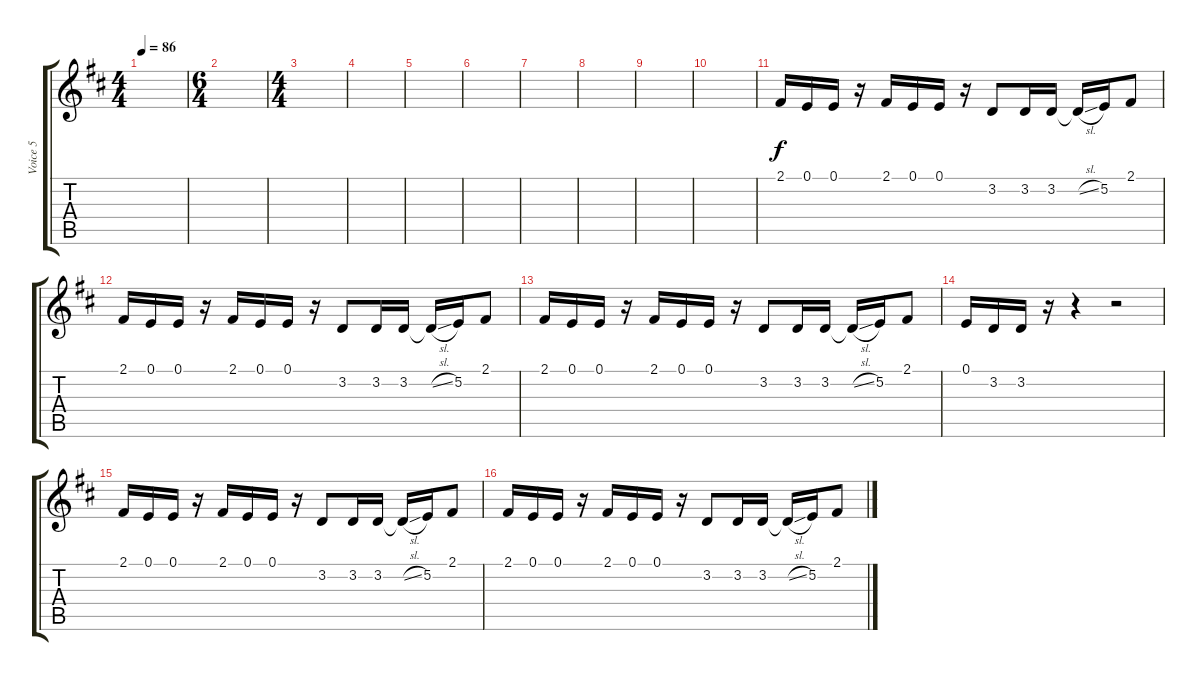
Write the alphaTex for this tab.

\track ("Voice 5" "Voice 5") {instrument choiraahs}
\staff {score tabs}
\tuning (E4 B3 G3 D3 A2 E2) {hide}
\ts (4 4)
\tempo 86
\clef g2
\ks d
|
\ts (6 4)
|
\ts (4 4)
|
|
|
|
|
|
|
|
2.1.16 0.1.16 0.1.16 r.16 2.1.16 0.1.16 0.1.16 r.16 3.2.8 3.2.16 3.2.16 3.2{sl t}.16 5.2.16 2.1.8 |
2.1.16 0.1.16 0.1.16 r.16 2.1.16 0.1.16 0.1.16 r.16 3.2.8 3.2.16 3.2.16 3.2{sl t}.16 5.2.16 2.1.8 |
2.1.16 0.1.16 0.1.16 r.16 2.1.16 0.1.16 0.1.16 r.16 3.2.8 3.2.16 3.2.16 3.2{sl t}.16 5.2.16 2.1.8 |
0.1.16 3.2.16 3.2.16 r.16 r.4 r.2 |
2.1.16 0.1.16 0.1.16 r.16 2.1.16 0.1.16 0.1.16 r.16 3.2.8 3.2.16 3.2.16 3.2{sl t}.16 5.2.16 2.1.8 |
2.1.16 0.1.16 0.1.16 r.16 2.1.16 0.1.16 0.1.16 r.16 3.2.8 3.2.16 3.2.16 3.2{sl t}.16 5.2.16 2.1.8
